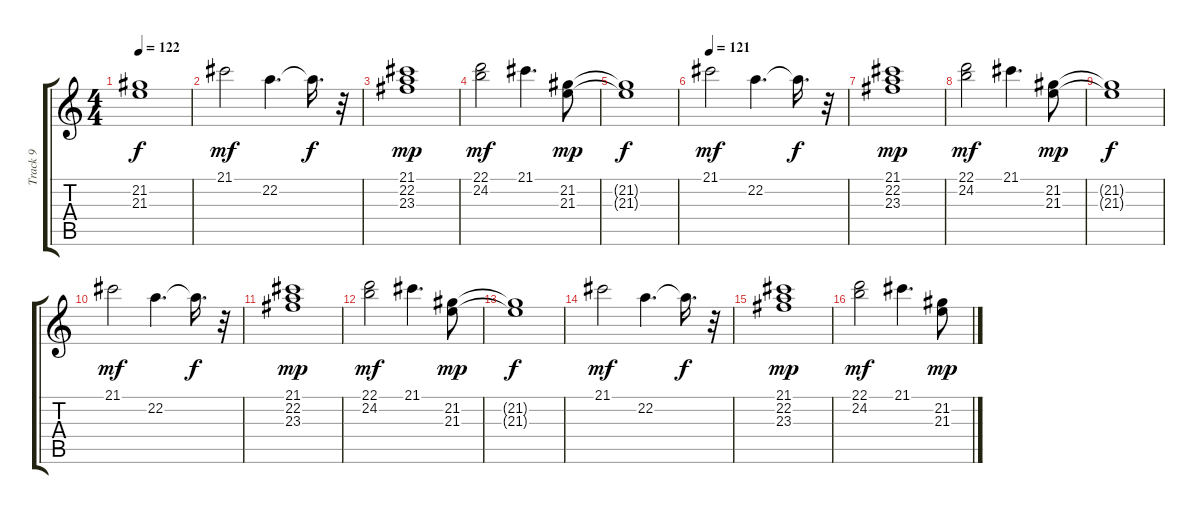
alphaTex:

\track ("Track 9" "Track 9") {instrument percussiveorgan}
\staff {score tabs}
\tuning (E4 B3 G3 D3 A2 E2) {hide}
\ts (4 4)
\tempo 122
\clef g2
\ks c
(21.2{t} 21.3{t}).1{dy f} |
21.1.2{dy mf} 22.2.4{d} 22.2{t}.16{d dy f} r.32 |
(21.1 22.2 23.3).1{dy mp} |
(22.1 24.2).2{dy mf} 21.1.4{d} (21.2 21.3).8{dy mp} |
(21.2{t} 21.3{t}).1{dy f} |
\tempo 121
21.1.2{dy mf} 22.2.4{d} 22.2{t}.16{d dy f} r.32 |
(21.1 22.2 23.3).1{dy mp} |
(22.1 24.2).2{dy mf} 21.1.4{d} (21.2 21.3).8{dy mp} |
(21.2{t} 21.3{t}).1{dy f} |
21.1.2{dy mf} 22.2.4{d} 22.2{t}.16{d dy f} r.32 |
(21.1 22.2 23.3).1{dy mp} |
(22.1 24.2).2{dy mf} 21.1.4{d} (21.2 21.3).8{dy mp} |
(21.2{t} 21.3{t}).1{dy f} |
21.1.2{dy mf} 22.2.4{d} 22.2{t}.16{d dy f} r.32 |
(21.1 22.2 23.3).1{dy mp} |
(22.1 24.2).2{dy mf} 21.1.4{d} (21.2 21.3).8{dy mp}
